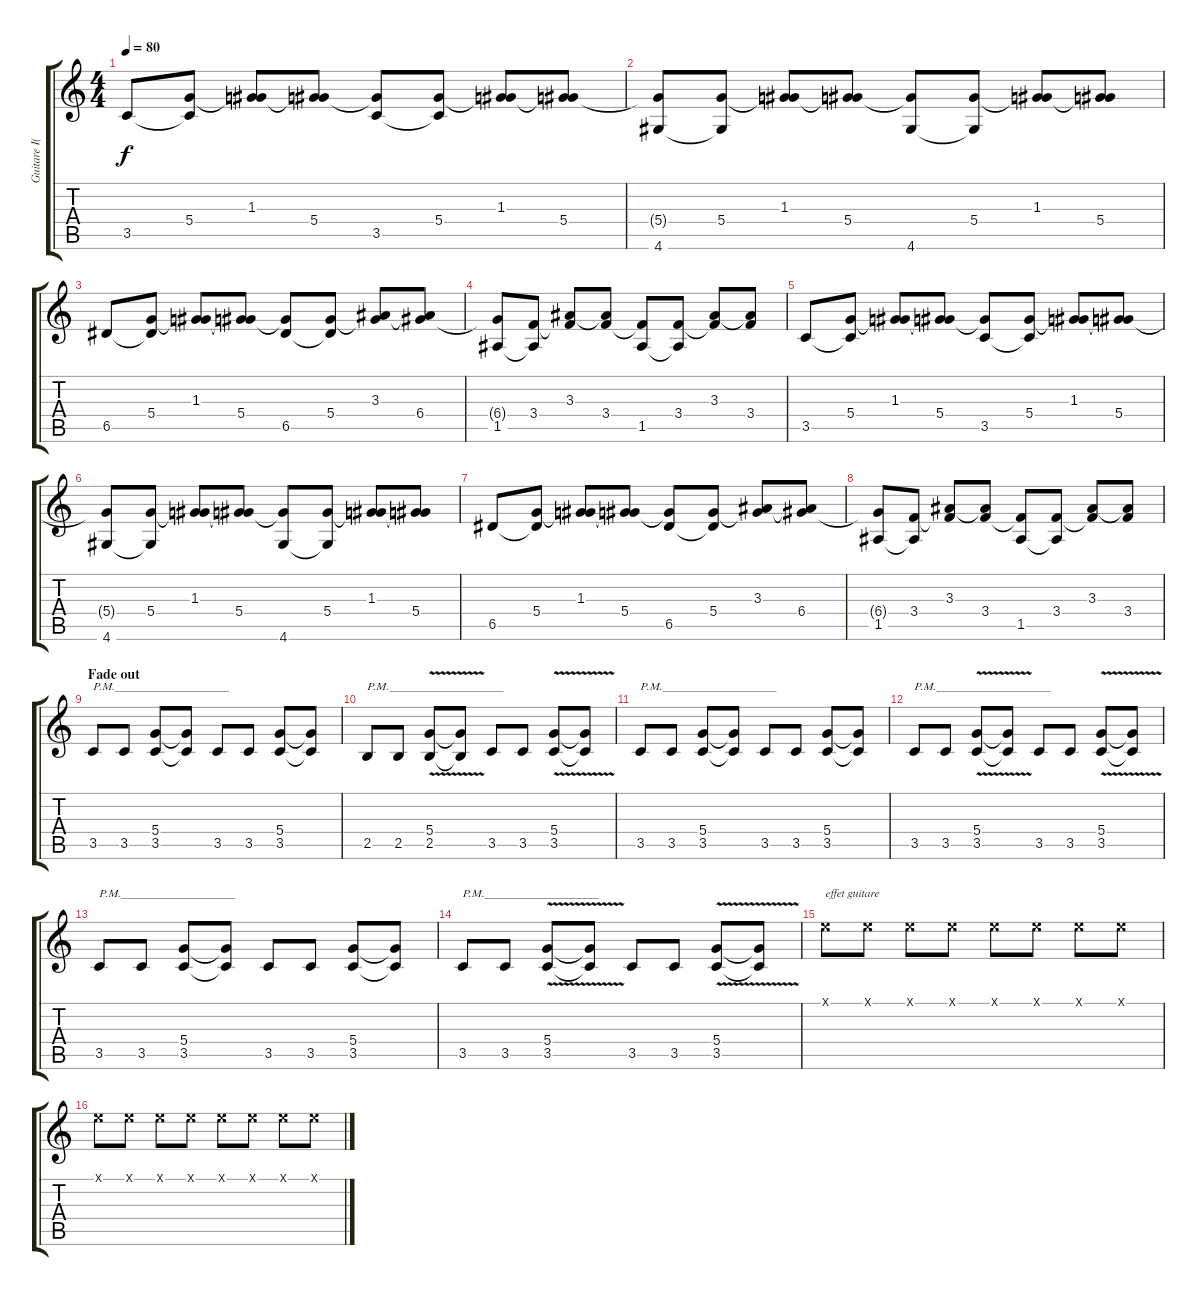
\track ("Guitare I(Overdrivée)" "Guitare I(") {instrument overdrivenguitar}
\staff {score tabs}
\tuning (E4 B3 G3 D3 A2 E2) {hide}
\ts (4 4)
\tempo 80
\clef g2
\ks c
3.5.8{dy f} (5.4 3.5{t}).8 (1.3 5.4{t}).8 (1.3{t} 5.4).8 (5.4{t} 3.5).8 (5.4 3.5{t}).8 (1.3 5.4{t}).8 (1.3{t} 5.4).8 |
(5.4{t} 4.6).8 (5.4 4.6{t}).8 (1.3 5.4{t}).8 (1.3{t} 5.4).8 (5.4{t} 4.6).8 (5.4 4.6{t}).8 (1.3 5.4{t}).8 (1.3{t} 5.4).8 |
6.5.8 (5.4 6.5{t}).8 (1.3 5.4{t}).8 (1.3{t} 5.4).8 (5.4{t} 6.5).8 (5.4 6.5{t}).8 (3.3 5.4{t}).8 (3.3{t} 6.4).8 |
(6.4{t} 1.5).8 (3.4 1.5{t}).8 (3.3 3.4{t}).8 (3.3{t} 3.4).8 (3.4{t} 1.5).8 (3.4 1.5{t}).8 (3.3 3.4{t}).8 (3.3{t} 3.4).8 |
3.5.8 (5.4 3.5{t}).8 (1.3 5.4{t}).8 (1.3{t} 5.4).8 (5.4{t} 3.5).8 (5.4 3.5{t}).8 (1.3 5.4{t}).8 (1.3{t} 5.4).8 |
(5.4{t} 4.6).8 (5.4 4.6{t}).8 (1.3 5.4{t}).8 (1.3{t} 5.4).8 (5.4{t} 4.6).8 (5.4 4.6{t}).8 (1.3 5.4{t}).8 (1.3{t} 5.4).8 |
6.5.8 (5.4 6.5{t}).8 (1.3 5.4{t}).8 (1.3{t} 5.4).8 (5.4{t} 6.5).8 (5.4 6.5{t}).8 (3.3 5.4{t}).8 (3.3{t} 6.4).8 |
(6.4{t} 1.5).8 (3.4 1.5{t}).8 (3.3 3.4{t}).8 (3.3{t} 3.4).8 (3.4{t} 1.5).8 (3.4 1.5{t}).8 (3.3 3.4{t}).8 (3.3{t} 3.4).8 |
\section ("" "Fade out")
3.5.8{txt "P.M.___________________"} 3.5.8 (5.4 3.5).8 (5.4{t} 3.5{t}).8 3.5.8 3.5.8 (5.4 3.5).8 (5.4{t} 3.5{t}).8 |
2.5.8{txt "P.M.___________________"} 2.5.8 (5.4{v} 2.5).8 (5.4{t} 2.5{t}).8 3.5.8 3.5.8 (5.4 3.5{v}).8 (5.4{t} 3.5{t}).8 |
3.5.8{txt "P.M.___________________"} 3.5.8 (5.4 3.5).8 (5.4{t} 3.5{t}).8 3.5.8 3.5.8 (5.4 3.5).8 (5.4{t} 3.5{t}).8 |
3.5.8{txt "P.M.___________________"} 3.5.8 (5.4{v} 3.5).8 (5.4{t} 3.5{t}).8 3.5.8 3.5.8 (5.4 3.5{v}).8 (5.4{t} 3.5{t}).8 |
3.5.8{txt "P.M.___________________"} 3.5.8 (5.4 3.5).8 (5.4{t} 3.5{t}).8 3.5.8 3.5.8 (5.4 3.5).8 (5.4{t} 3.5{t}).8 |
3.5.8{txt "P.M.___________________"} 3.5.8 (5.4{v} 3.5).8 (5.4{t} 3.5{t}).8 3.5.8 3.5.8 (5.4 3.5{v}).8 (5.4{t} 3.5{t}).8 |
0.1{x}.8{txt "effet guitare"} 0.1{x}.8 0.1{x}.8 0.1{x}.8 0.1{x}.8 0.1{x}.8 0.1{x}.8 0.1{x}.8 |
0.1{x}.8 0.1{x}.8 0.1{x}.8 0.1{x}.8 0.1{x}.8 0.1{x}.8 0.1{x}.8 0.1{x}.8{volume 7}
